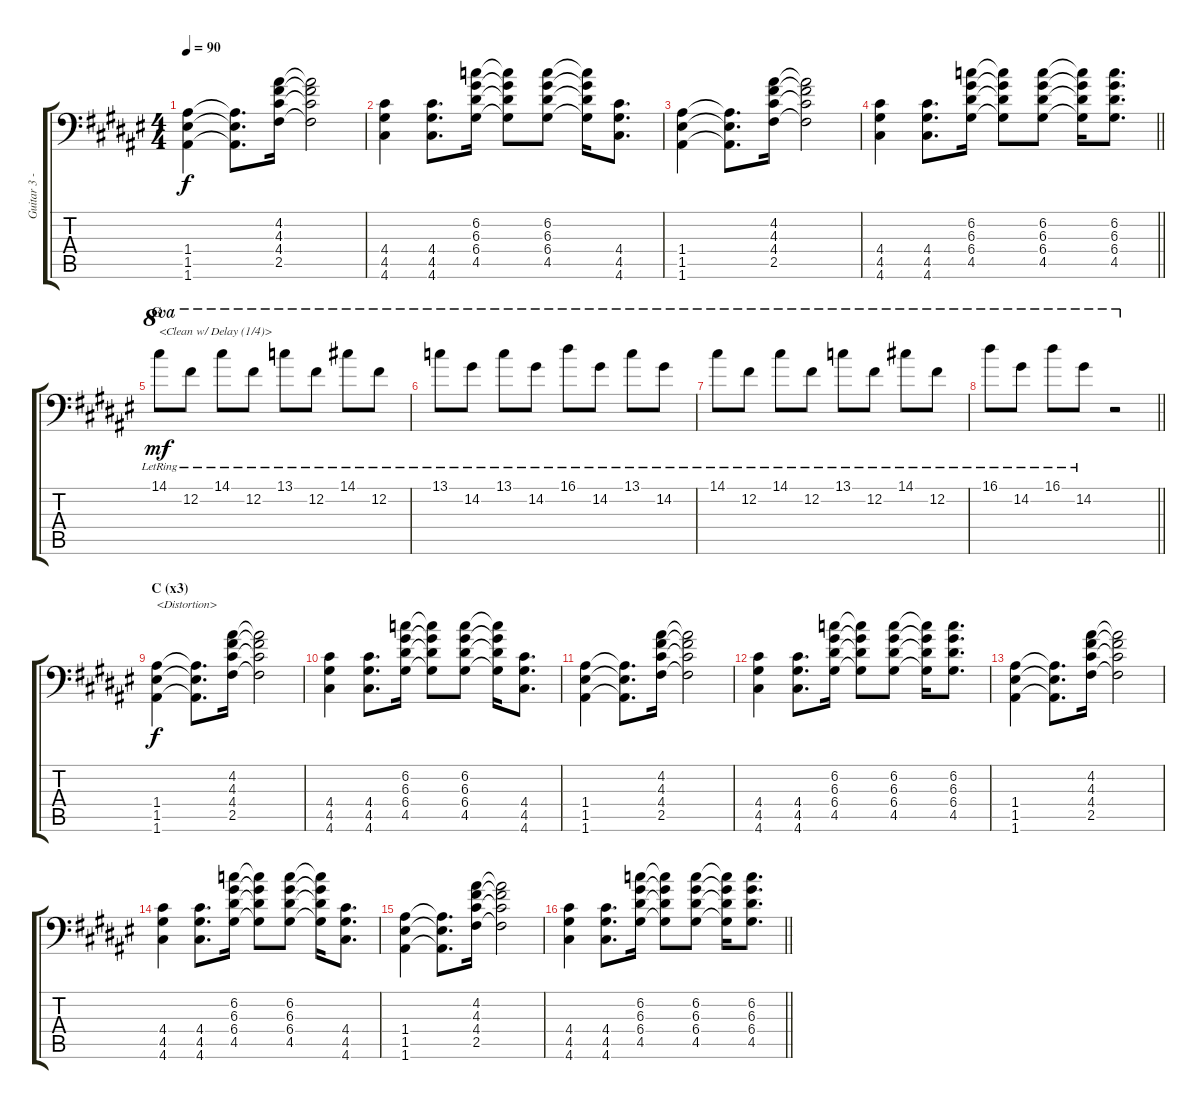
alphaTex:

\track ("Guitar 3 - Aoi" "Guitar 3 -") {instrument distortionguitar}
\staff {score tabs}
\tuning (B3 Gb3 D3 A2 E2 A1) {hide}
\ts (4 4)
\tempo 90
\clef f4
\ks f#
(1.4 1.5 1.6).4{dy f} (1.4{t} 1.5{t} 1.6{t}).8{d} (4.2 4.3 4.4 2.5).16 (4.2{t} 4.3{t} 4.4{t} 2.5{t}).2 |
(4.4 4.5 4.6).4 (4.4 4.5 4.6).8{d} (6.2 6.3 6.4 4.5).16 (6.2{t} 6.3{t} 6.4{t} 4.5{t}).8 (6.2 6.3 6.4 4.5).8 (6.2{t} 6.3{t} 6.4{t} 4.5{t}).16 (4.4 4.5 4.6).8{d} |
(1.4 1.5 1.6).4 (1.4{t} 1.5{t} 1.6{t}).8{d} (4.2 4.3 4.4 2.5).16 (4.2{t} 4.3{t} 4.4{t} 2.5{t}).2 |
\barLineRight lightlight
(4.4 4.5 4.6).4 (4.4 4.5 4.6).8{d} (6.2 6.3 6.4 4.5).16 (6.2{t} 6.3{t} 6.4{t} 4.5{t}).8 (6.2 6.3 6.4 4.5).8 (6.2{t} 6.3{t} 6.4{t} 4.5{t}).16 (6.2 6.3 6.4 4.5).8{d} |
\section ("" "G")
14.1{lr}.8{ot 8va txt "<Clean w/ Delay (1/4)> " dy mf instrument electricguitarjazz} 12.2{lr}.8{ot 8va} 14.1{lr}.8{ot 8va} 12.2{lr}.8{ot 8va} 13.1{lr}.8{ot 8va} 12.2{lr}.8{ot 8va} 14.1{lr}.8{ot 8va} 12.2{lr}.8{ot 8va} |
13.1{lr}.8{ot 8va} 14.2{lr}.8{ot 8va} 13.1{lr}.8{ot 8va} 14.2{lr}.8{ot 8va} 16.1{lr}.8{ot 8va} 14.2{lr}.8{ot 8va} 13.1{lr}.8{ot 8va} 14.2{lr}.8{ot 8va} |
14.1{lr}.8{ot 8va} 12.2{lr}.8{ot 8va} 14.1{lr}.8{ot 8va} 12.2{lr}.8{ot 8va} 13.1{lr}.8{ot 8va} 12.2{lr}.8{ot 8va} 14.1{lr}.8{ot 8va} 12.2{lr}.8{ot 8va} |
\barLineRight lightlight
16.1{lr}.8{ot 8va} 14.2{lr}.8{ot 8va} 16.1{lr}.8{ot 8va} 14.2{lr}.8{ot 8va} r.2{ot 8va} |
\section ("" "C (x3)")
(1.4 1.5 1.6).4{txt "<Distortion>" dy f instrument distortionguitar} (1.4{t} 1.5{t} 1.6{t}).8{d} (4.2 4.3 4.4 2.5).16 (4.2{t} 4.3{t} 4.4{t} 2.5{t}).2 |
(4.4 4.5 4.6).4 (4.4 4.5 4.6).8{d} (6.2 6.3 6.4 4.5).16 (6.2{t} 6.3{t} 6.4{t} 4.5{t}).8 (6.2 6.3 6.4 4.5).8 (6.2{t} 6.3{t} 6.4{t} 4.5{t}).16 (4.4 4.5 4.6).8{d} |
(1.4 1.5 1.6).4 (1.4{t} 1.5{t} 1.6{t}).8{d} (4.2 4.3 4.4 2.5).16 (4.2{t} 4.3{t} 4.4{t} 2.5{t}).2 |
(4.4 4.5 4.6).4 (4.4 4.5 4.6).8{d} (6.2 6.3 6.4 4.5).16 (6.2{t} 6.3{t} 6.4{t} 4.5{t}).8 (6.2 6.3 6.4 4.5).8 (6.2{t} 6.3{t} 6.4{t} 4.5{t}).16 (6.2 6.3 6.4 4.5).8{d} |
(1.4 1.5 1.6).4 (1.4{t} 1.5{t} 1.6{t}).8{d} (4.2 4.3 4.4 2.5).16 (4.2{t} 4.3{t} 4.4{t} 2.5{t}).2 |
(4.4 4.5 4.6).4 (4.4 4.5 4.6).8{d} (6.2 6.3 6.4 4.5).16 (6.2{t} 6.3{t} 6.4{t} 4.5{t}).8 (6.2 6.3 6.4 4.5).8 (6.2{t} 6.3{t} 6.4{t} 4.5{t}).16 (4.4 4.5 4.6).8{d} |
(1.4 1.5 1.6).4 (1.4{t} 1.5{t} 1.6{t}).8{d} (4.2 4.3 4.4 2.5).16 (4.2{t} 4.3{t} 4.4{t} 2.5{t}).2 |
\barLineRight lightlight
(4.4 4.5 4.6).4 (4.4 4.5 4.6).8{d} (6.2 6.3 6.4 4.5).16 (6.2{t} 6.3{t} 6.4{t} 4.5{t}).8 (6.2 6.3 6.4 4.5).8 (6.2{t} 6.3{t} 6.4{t} 4.5{t}).16 (6.2 6.3 6.4 4.5).8{d}
